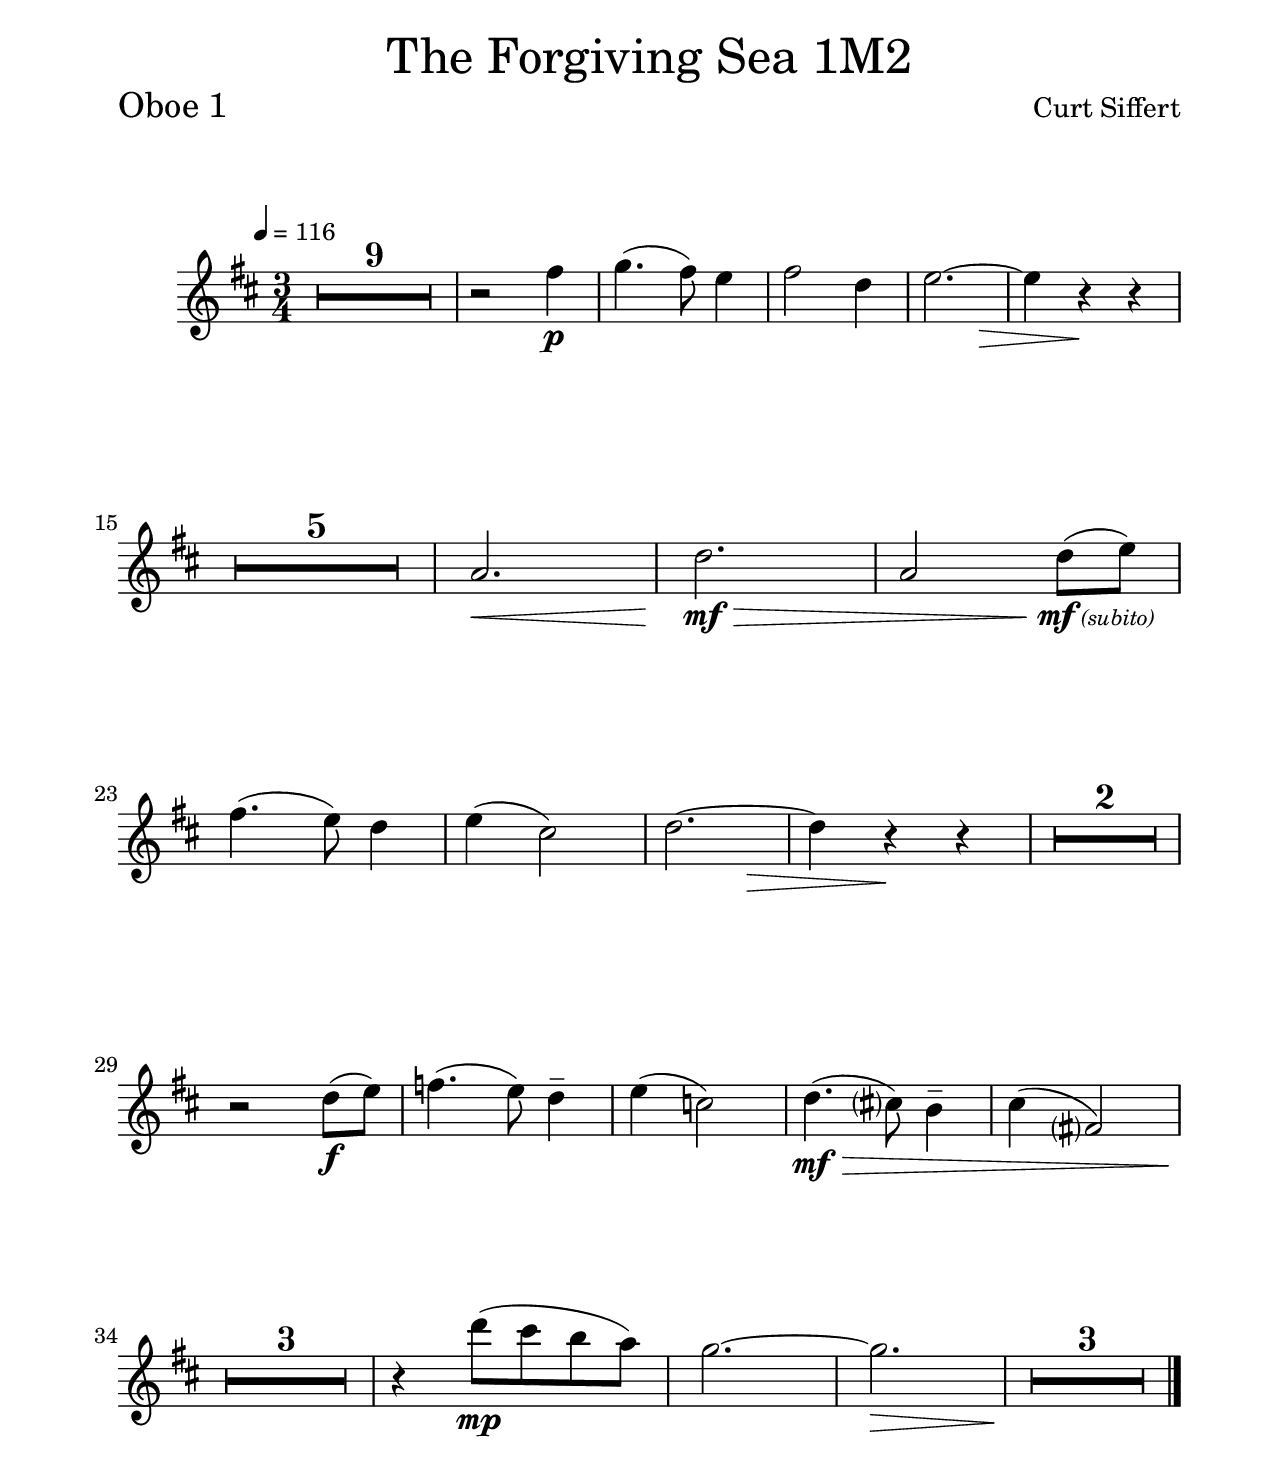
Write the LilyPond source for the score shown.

\version "2.16.0"
\include "english.ly"
\include "../lib/parts.ily"

\header {
  	instrument = "Oboe 1"
}

\version "2.24.0"
\include "english.ly"

 #(ly:set-option 'relative-includes #t)
\version "2.24.0"
\include "english.ly"

% calculate x-alignment based on attribute text + dynamic text
% this has to be a markup-command to get stencil-extent based on (interpret-markup layout props ...)
#(define-markup-command (center-dyn layout props atr-text dyn)(markup? string?)
  "x-align on center of dynamic"
  (let* (
          (text (string-append " " atr-text))
          (atr-stencil (interpret-markup layout props (markup #:normal-text #:tiny #:italic text)))
          (dyn-stencil (interpret-markup layout props (markup #:dynamic dyn)))
          (atr-x-ext (ly:stencil-extent atr-stencil X))
          (dyn-x-ext (ly:stencil-extent dyn-stencil X))
          (atr-x (- (cdr atr-x-ext)(car atr-x-ext)))
          (dyn-x (- (cdr dyn-x-ext)(car dyn-x-ext)))
          (x-align
            (* (-
                 (/ (+ atr-x (/ dyn-x 2)) (+ atr-x dyn-x) )
                 0.5) -2)
          )
        )
        (interpret-markup layout props (markup #:halign x-align #:concat (#:dynamic dyn #:normal-text #:tiny #:italic text)))
))
% define a 'new' attributed dynamic script
#(define (make-atr-dynamic-script atr dyn)
        (let ((dynamic (make-dynamic-script (markup #:center-dyn atr dyn))))
             (ly:music-set-property! dynamic 'tweaks (acons 'X-offset 0 (ly:music-property dynamic 'tweaks)))
             dynamic))


% define some attributed dynamics
subp = #(make-atr-dynamic-script "(subito)" "mf")

oboeOneNotes = \relative c'' {

	\time 3/4
	\key d \major
	\set tieWaitForNote = ##t
	
	R2.*9
	r2 fs4\p |
	g4.( fs8) e4 |
	fs2 d4 |
	<< e2.~ {s2 s4\> } >> | 
	e4 r\! r |
	
	\tag #'part { \break }
	
	R2.*5
	a,2.\< |
	d2.\mf\> |
	a2 d8\subp( e) |

	\tag #'part { \break }
	
	fs4.( e8) d4 |
	e( cs2) |
	<< d2.~ {s2 s4\> } >> |
	d4 r\! r |
	
	R2.*2

	\tag #'part { \break }

	r2 d8\f( e) |
	f4.( e8) d4-- |
	e( c2) |
	d4.\mf\>( cs?8) b4-- | 
	cs( fs,?2) |
	
	\tag #'part { \break }

	R4*9\!
	r4 d''8\mp( cs b a) |
	g2.~ |
	g2.\> |

	R2.*3\!
		
	\bar "|."
		
}


{ 
	\everyPartScore
	\keepWithTag #'part \oboeOneNotes
}	
